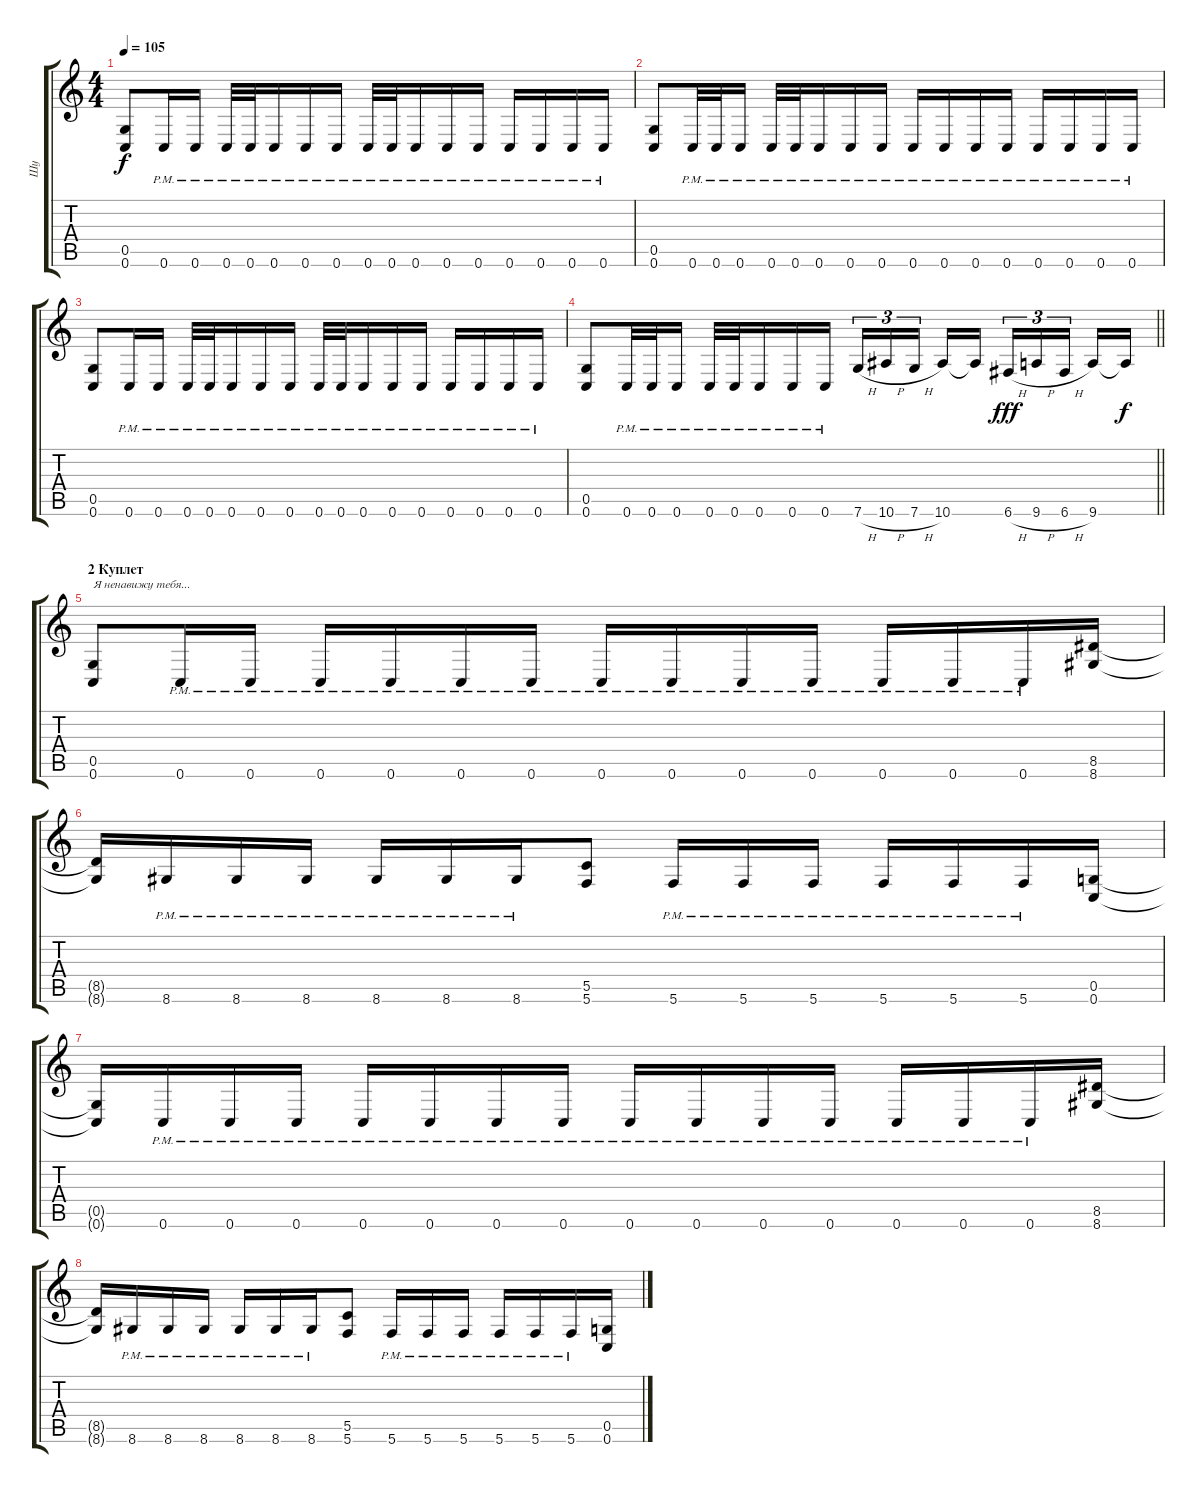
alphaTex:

\track ("Шу" "Шу") {instrument overdrivenguitar}
\staff {score tabs}
\tuning (D4 A3 F3 C3 G2 C2) {hide}
\ts (4 4)
\tempo 105
\clef g2
\ks c
(0.5 0.6).8{dy f} 0.6{pm}.16 0.6{pm}.16 0.6{pm}.32 0.6{pm}.32 0.6{pm}.16 0.6{pm}.16 0.6{pm}.16 0.6{pm}.32 0.6{pm}.32 0.6{pm}.16 0.6{pm}.16 0.6{pm}.16 0.6{pm}.16 0.6{pm}.16 0.6{pm}.16 0.6{pm}.16 |
(0.5 0.6).8 0.6{pm}.32 0.6{pm}.32 0.6{pm}.16 0.6{pm}.32 0.6{pm}.32 0.6{pm}.16 0.6{pm}.16 0.6{pm}.16 0.6{pm}.16 0.6{pm}.16 0.6{pm}.16 0.6{pm}.16 0.6{pm}.16 0.6{pm}.16 0.6{pm}.16 0.6{pm}.16 |
(0.5 0.6).8 0.6{pm}.16 0.6{pm}.16 0.6{pm}.32 0.6{pm}.32 0.6{pm}.16 0.6{pm}.16 0.6{pm}.16 0.6{pm}.32 0.6{pm}.32 0.6{pm}.16 0.6{pm}.16 0.6{pm}.16 0.6{pm}.16 0.6{pm}.16 0.6{pm}.16 0.6{pm}.16 |
\barLineRight lightlight
(0.5 0.6).8 0.6{pm}.32 0.6{pm}.32 0.6{pm}.16 0.6{pm}.32 0.6{pm}.32 0.6{pm}.16 0.6{pm}.16 0.6{pm}.16 7.6{h}.16{tu (3 2)} 10.6{h}.16{tu (3 2)} 7.6{h}.16{tu (3 2) beam splitsecondary} 10.6.16 10.6{t}.16 6.6{h}.16{tu (3 2) dy fff} 9.6{h}.16{tu (3 2)} 6.6{h}.16{tu (3 2) beam splitsecondary} 9.6.16 9.6{t}.16{dy f} |
\section ("" "2 Куплет")
(0.5 0.6).8{txt "Я ненавижу тебя..."} 0.6{pm}.16 0.6{pm}.16 0.6{pm}.16 0.6{pm}.16 0.6{pm}.16 0.6{pm}.16 0.6{pm}.16 0.6{pm}.16 0.6{pm}.16 0.6{pm}.16 0.6{pm}.16 0.6{pm}.16 0.6{pm}.16 (8.5 8.6).16 |
(8.5{t} 8.6{t}).16 8.6{pm}.16 8.6{pm}.16 8.6{pm}.16 8.6{pm}.16 8.6{pm}.16 8.6{pm}.16 (5.5 5.6).8 5.6{pm}.16 5.6{pm}.16 5.6{pm}.16 5.6{pm}.16 5.6{pm}.16 5.6{pm}.16 (0.5 0.6).16 |
(0.5{t} 0.6{t}).16 0.6{pm}.16 0.6{pm}.16 0.6{pm}.16 0.6{pm}.16 0.6{pm}.16 0.6{pm}.16 0.6{pm}.16 0.6{pm}.16 0.6{pm}.16 0.6{pm}.16 0.6{pm}.16 0.6{pm}.16 0.6{pm}.16 0.6{pm}.16 (8.5 8.6).16 |
(8.5{t} 8.6{t}).16 8.6{pm}.16 8.6{pm}.16 8.6{pm}.16 8.6{pm}.16 8.6{pm}.16 8.6{pm}.16 (5.5 5.6).8 5.6{pm}.16 5.6{pm}.16 5.6{pm}.16 5.6{pm}.16 5.6{pm}.16 5.6{pm}.16 (0.5 0.6).16
